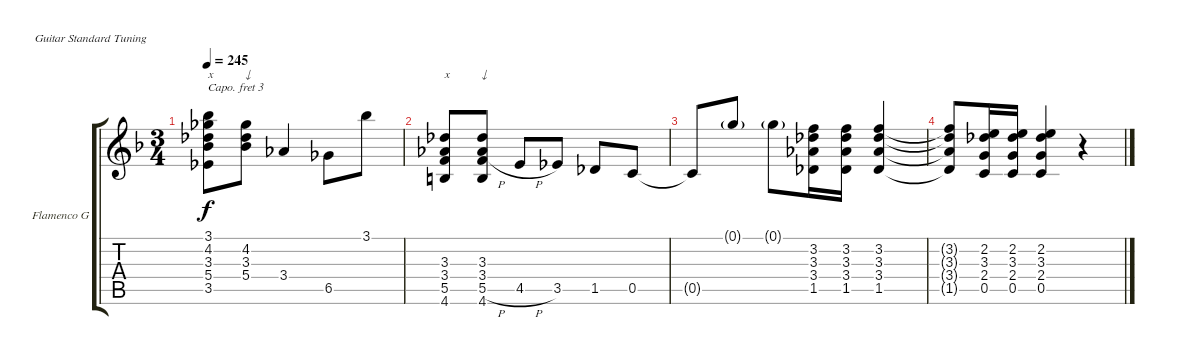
\defaultSystemsLayout 4
\bracketExtendMode groupsimilarinstruments
\firstSystemTrackNameOrientation horizontal
\otherSystemsTrackNameOrientation horizontal
\track ("Flamenco Guitar" "Flamenco G") {instrument acousticguitarnylon}
\staff {score tabs}
\capo 3
\tuning (E4 B3 G3 D3 A2 E2)
\ts (3 4)
\tempo 245
\clef g2
\ks f
(3.5 5.4 3.3 4.2 3.1).8{txt "x" dy f} (4.2 3.3 5.4).8{txt "↓"} 3.4.4 6.5.8 3.1.8 |
(3.3 3.4 5.5 4.6).8{txt "x"} (4.6 5.5{h} 3.4 3.3).8{txt "↓"} 4.5{h}.8 3.5.8 1.5.8 0.5.8 |
0.5{t}.8 0.1{g}.8 0.1{g}.8 (3.2 3.3 3.4 1.5).16 (1.5 3.4 3.3 3.2).16 (3.2 3.3 3.4 1.5).4 |
(1.5{t} 3.4{t} 3.3{t} 3.2{t}).8 (2.2 3.3 2.4 0.5).16 (0.5 2.4 3.3 2.2).16 (2.2 3.3 2.4 0.5).4 r.4
